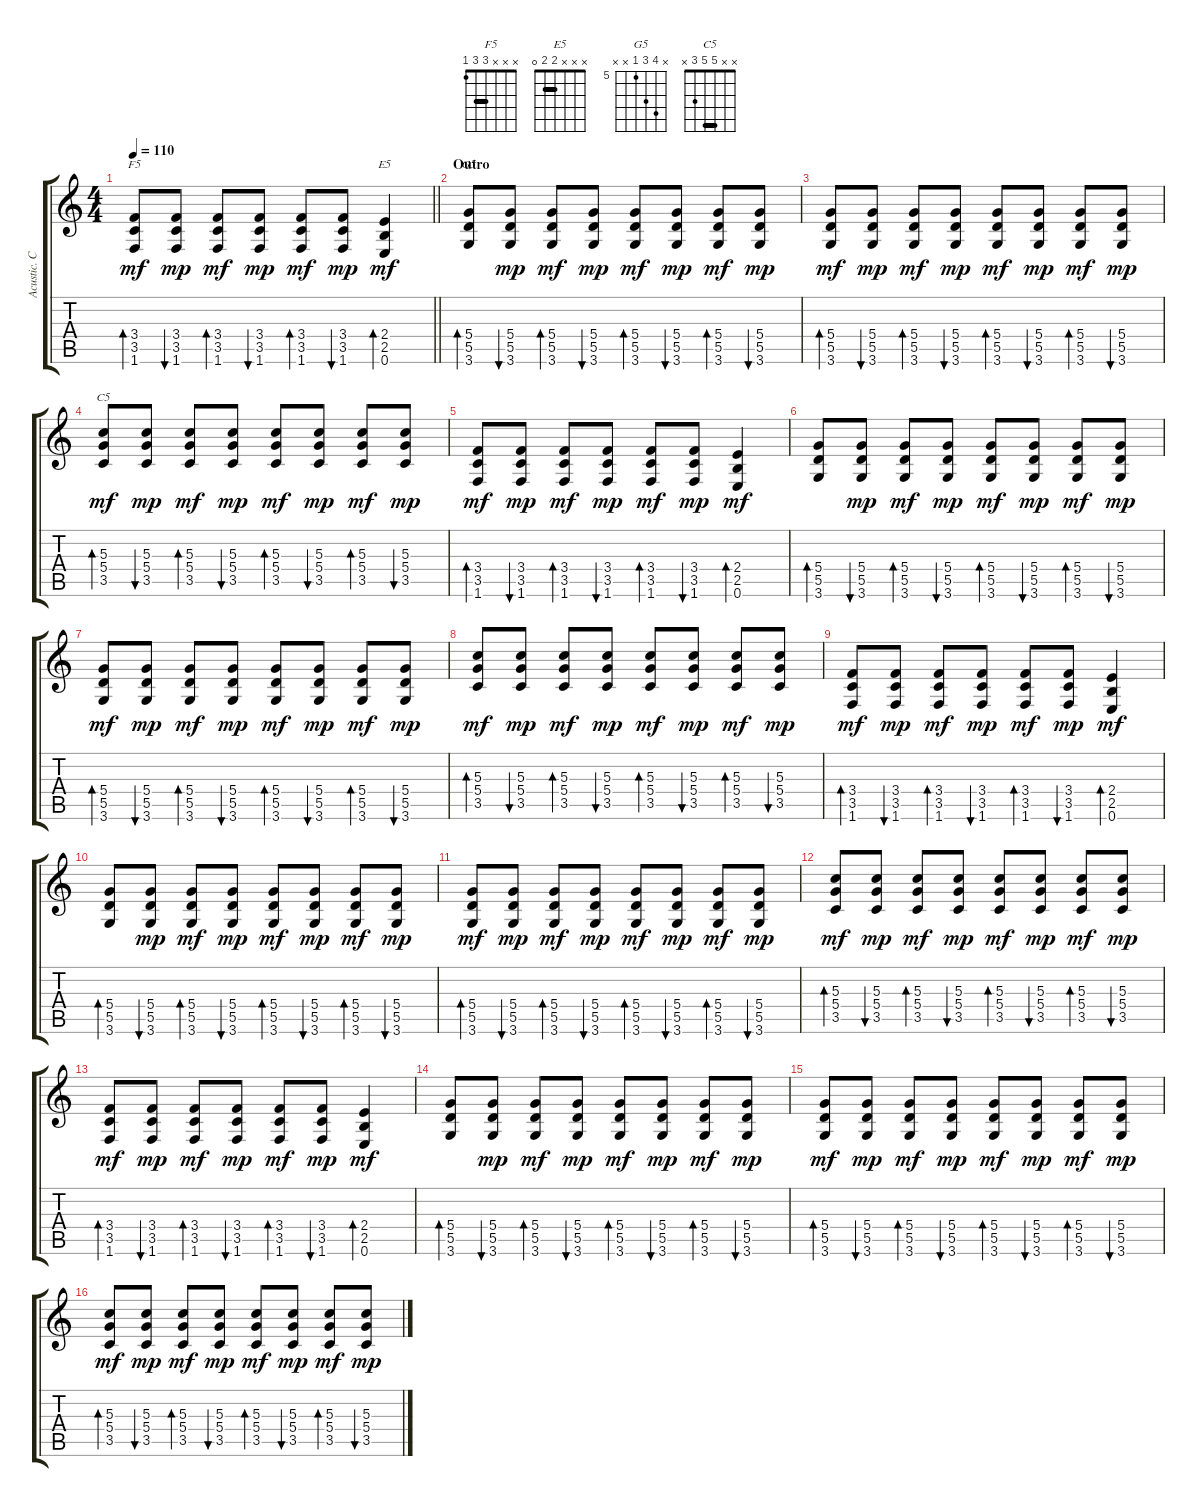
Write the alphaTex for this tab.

\track ("Acustic. Chords" "Acustic. C") {instrument acousticguitarsteel}
\staff {score tabs}
\tuning (E4 B3 G3 D3 A2 E2) {hide}
\chord ("F5" x x x 3 3 1) {barre 3}
\chord ("E5" x x x 2 2 0) {barre 2}
\chord ("G5" x 8 7 5 x x) {firstfret 5}
\chord ("C5" x x 5 5 3 x) {barre 5}
\ts (4 4)
\tempo 110
\clef g2
\barLineRight lightlight
\ks c
(3.4 3.5 1.6).8{bd 60 ch "F5" dy mf} (3.4 3.5 1.6).8{bu 60 dy mp} (3.4 3.5 1.6).8{bd 60 dy mf} (3.4 3.5 1.6).8{bu 60 dy mp} (3.4 3.5 1.6).8{bd 60 dy mf} (3.4 3.5 1.6).8{bu 60 dy mp} (2.4 2.5 0.6).4{bd 60 ch "E5" dy mf} |
\section ("" "Outro")
(5.4 5.5 3.6).8{bd 60 ch "G5"} (5.4 5.5 3.6).8{bu 120 dy mp} (5.4 5.5 3.6).8{bd 120 dy mf} (5.4 5.5 3.6).8{bu 60 dy mp} (5.4 5.5 3.6).8{bd 60 dy mf} (5.4 5.5 3.6).8{bu 60 dy mp} (5.4 5.5 3.6).8{bd 60 dy mf} (5.4 5.5 3.6).8{bu 60 dy mp} |
(5.4 5.5 3.6).8{bd 60 dy mf} (5.4 5.5 3.6).8{bu 120 dy mp} (5.4 5.5 3.6).8{bd 120 dy mf} (5.4 5.5 3.6).8{bu 60 dy mp} (5.4 5.5 3.6).8{bd 60 dy mf} (5.4 5.5 3.6).8{bu 60 dy mp} (5.4 5.5 3.6).8{bd 60 dy mf} (5.4 5.5 3.6).8{bu 60 dy mp} |
(5.3 5.4 3.5).8{bd 120 ch "C5" dy mf} (5.3 5.4 3.5).8{bu 120 dy mp} (5.3 5.4 3.5).8{bd 120 dy mf} (5.3 5.4 3.5).8{bu 60 dy mp} (5.3 5.4 3.5).8{bd 60 dy mf} (5.3 5.4 3.5).8{bu 60 dy mp} (5.3 5.4 3.5).8{bd 60 dy mf} (5.3 5.4 3.5).8{bu 60 dy mp} |
(3.4 3.5 1.6).8{bd 60 dy mf} (3.4 3.5 1.6).8{bu 60 dy mp} (3.4 3.5 1.6).8{bd 60 dy mf} (3.4 3.5 1.6).8{bu 60 dy mp} (3.4 3.5 1.6).8{bd 60 dy mf} (3.4 3.5 1.6).8{bu 60 dy mp} (2.4 2.5 0.6).4{bd 60 dy mf} |
(5.4 5.5 3.6).8{bd 60} (5.4 5.5 3.6).8{bu 120 dy mp} (5.4 5.5 3.6).8{bd 120 dy mf} (5.4 5.5 3.6).8{bu 60 dy mp} (5.4 5.5 3.6).8{bd 60 dy mf} (5.4 5.5 3.6).8{bu 60 dy mp} (5.4 5.5 3.6).8{bd 60 dy mf} (5.4 5.5 3.6).8{bu 60 dy mp} |
(5.4 5.5 3.6).8{bd 60 dy mf} (5.4 5.5 3.6).8{bu 120 dy mp} (5.4 5.5 3.6).8{bd 120 dy mf} (5.4 5.5 3.6).8{bu 60 dy mp} (5.4 5.5 3.6).8{bd 60 dy mf} (5.4 5.5 3.6).8{bu 60 dy mp} (5.4 5.5 3.6).8{bd 60 dy mf} (5.4 5.5 3.6).8{bu 60 dy mp} |
(5.3 5.4 3.5).8{bd 120 dy mf} (5.3 5.4 3.5).8{bu 120 dy mp} (5.3 5.4 3.5).8{bd 120 dy mf} (5.3 5.4 3.5).8{bu 60 dy mp} (5.3 5.4 3.5).8{bd 60 dy mf} (5.3 5.4 3.5).8{bu 60 dy mp} (5.3 5.4 3.5).8{bd 60 dy mf} (5.3 5.4 3.5).8{bu 60 dy mp} |
(3.4 3.5 1.6).8{bd 60 dy mf} (3.4 3.5 1.6).8{bu 60 dy mp} (3.4 3.5 1.6).8{bd 60 dy mf} (3.4 3.5 1.6).8{bu 60 dy mp} (3.4 3.5 1.6).8{bd 60 dy mf} (3.4 3.5 1.6).8{bu 60 dy mp} (2.4 2.5 0.6).4{bd 60 dy mf} |
(5.4 5.5 3.6).8{bd 60} (5.4 5.5 3.6).8{bu 120 dy mp} (5.4 5.5 3.6).8{bd 120 dy mf} (5.4 5.5 3.6).8{bu 60 dy mp} (5.4 5.5 3.6).8{bd 60 dy mf} (5.4 5.5 3.6).8{bu 60 dy mp} (5.4 5.5 3.6).8{bd 60 dy mf} (5.4 5.5 3.6).8{bu 60 dy mp} |
(5.4 5.5 3.6).8{bd 60 dy mf} (5.4 5.5 3.6).8{bu 120 dy mp} (5.4 5.5 3.6).8{bd 120 dy mf} (5.4 5.5 3.6).8{bu 60 dy mp} (5.4 5.5 3.6).8{bd 60 dy mf} (5.4 5.5 3.6).8{bu 60 dy mp} (5.4 5.5 3.6).8{bd 60 dy mf} (5.4 5.5 3.6).8{bu 60 dy mp} |
(5.3 5.4 3.5).8{bd 120 dy mf} (5.3 5.4 3.5).8{bu 120 dy mp} (5.3 5.4 3.5).8{bd 120 dy mf} (5.3 5.4 3.5).8{bu 60 dy mp} (5.3 5.4 3.5).8{bd 60 dy mf} (5.3 5.4 3.5).8{bu 60 dy mp} (5.3 5.4 3.5).8{bd 60 dy mf} (5.3 5.4 3.5).8{bu 60 dy mp} |
(3.4 3.5 1.6).8{bd 60 dy mf} (3.4 3.5 1.6).8{bu 60 dy mp} (3.4 3.5 1.6).8{bd 60 dy mf} (3.4 3.5 1.6).8{bu 60 dy mp} (3.4 3.5 1.6).8{bd 60 dy mf} (3.4 3.5 1.6).8{bu 60 dy mp} (2.4 2.5 0.6).4{bd 60 dy mf} |
(5.4 5.5 3.6).8{bd 60} (5.4 5.5 3.6).8{bu 120 dy mp} (5.4 5.5 3.6).8{bd 120 dy mf} (5.4 5.5 3.6).8{bu 60 dy mp} (5.4 5.5 3.6).8{bd 60 dy mf} (5.4 5.5 3.6).8{bu 60 dy mp} (5.4 5.5 3.6).8{bd 60 dy mf} (5.4 5.5 3.6).8{bu 60 dy mp} |
(5.4 5.5 3.6).8{bd 60 dy mf} (5.4 5.5 3.6).8{bu 120 dy mp} (5.4 5.5 3.6).8{bd 120 dy mf} (5.4 5.5 3.6).8{bu 60 dy mp} (5.4 5.5 3.6).8{bd 60 dy mf} (5.4 5.5 3.6).8{bu 60 dy mp} (5.4 5.5 3.6).8{bd 60 dy mf} (5.4 5.5 3.6).8{bu 60 dy mp} |
(5.3 5.4 3.5).8{bd 120 dy mf} (5.3 5.4 3.5).8{bu 120 dy mp} (5.3 5.4 3.5).8{bd 120 dy mf} (5.3 5.4 3.5).8{bu 60 dy mp} (5.3 5.4 3.5).8{bd 60 dy mf} (5.3 5.4 3.5).8{bu 60 dy mp} (5.3 5.4 3.5).8{bd 60 dy mf} (5.3 5.4 3.5).8{bu 60 dy mp}
